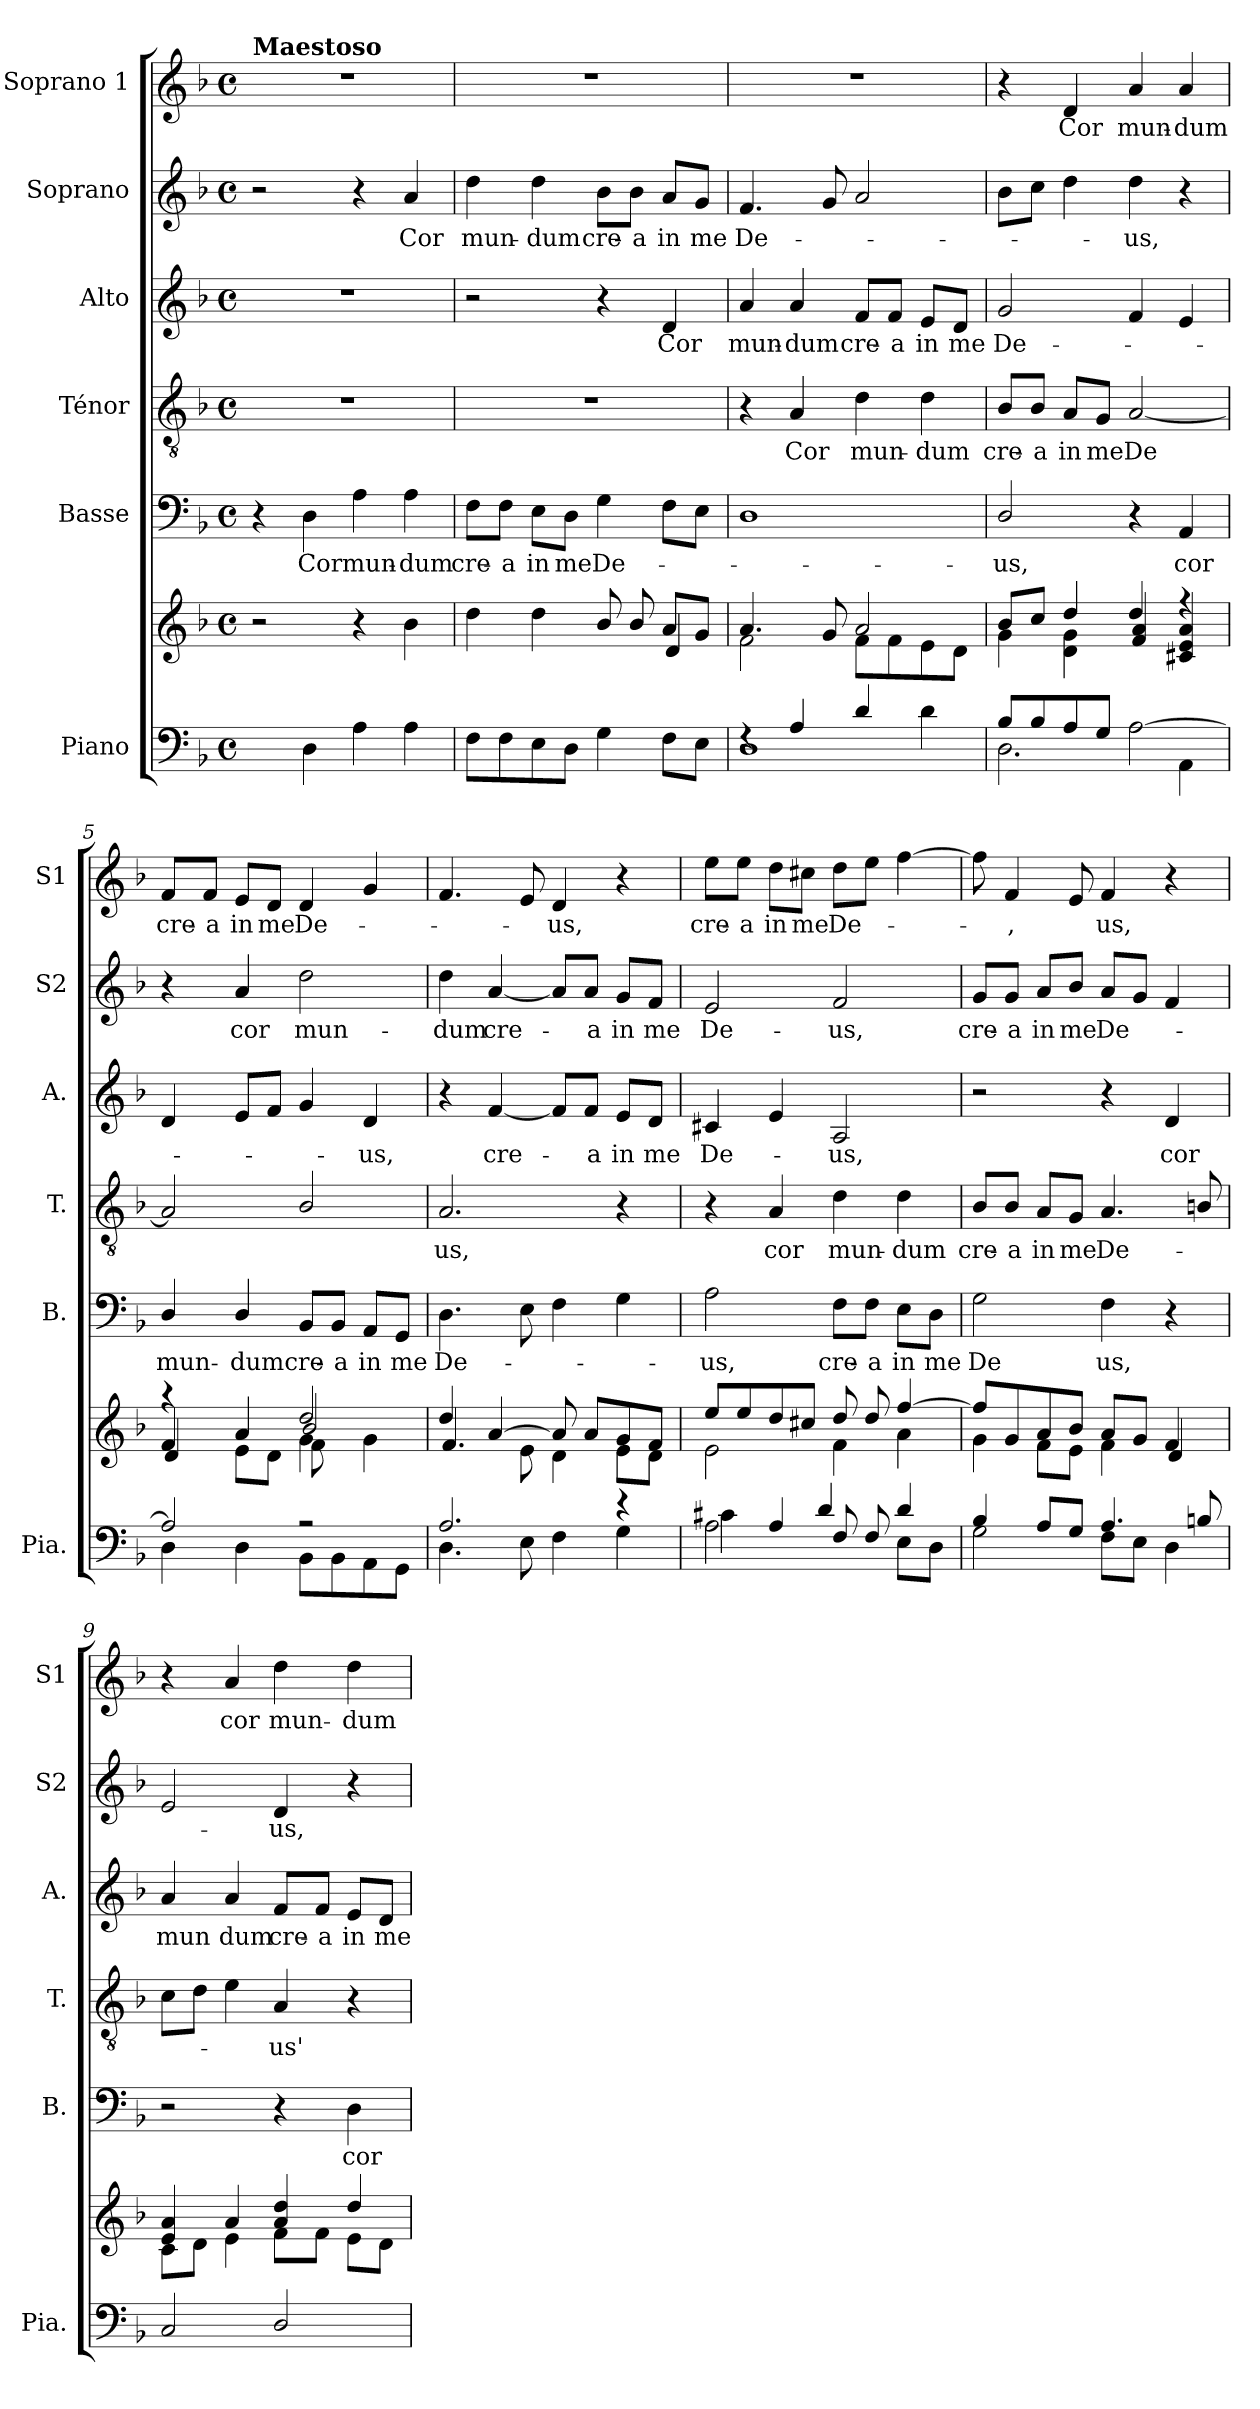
**kern	**kern	**kern	**text	**kern	**text	**kern	**text	**kern	**text	**kern	**text
*part6	*part6	*part5	*part5	*part4	*part4	*part3	*part3	*part2	*part2	*part1	*part1
*staff7	*staff6	*staff5	*staff5	*staff4	*staff4	*staff3	*staff3	*staff2	*staff2	*staff1	*staff1
*I"Piano	*	*I"Basse	*	*I"Ténor	*	*I"Alto	*	*I"Soprano	*	*I"Soprano 1	*
*I'Pia.	*	*I'B.	*	*I'T.	*	*I'A.	*	*I'S2	*	*I'S1	*
*clefF4	*clefG2	*clefF4	*	*clefGv2	*	*clefG2	*	*clefG2	*	*clefG2	*
*k[b-]	*k[b-]	*k[b-]	*	*k[b-]	*	*k[b-]	*	*k[b-]	*	*k[b-]	*
*M4/4	*M4/4	*M4/4	*	*M4/4	*	*M4/4	*	*M4/4	*	*M4/4	*
*met(c)	*met(c)	*met(c)	*	*met(c)	*	*met(c)	*	*met(c)	*	*met(c)	*
*MM80	*MM80	*MM80	*	*MM80	*	*MM80	*	*MM80	*	*MM80	*
=1	=1	=1	=1	=1	=1	=1	=1	=1	=1	=1	=1
!	!	!	!	!	!	!	!	!	!	!LO:TX:a:B:t=Maestoso	!
4ryy	2r	4r	.	1rd	.	1rdd	.	2r	.	1r	.
!	!	!	!LO:LY:b	!	!	!	!	!	!	!	!
4D\	.	4D\	Cor	.	.	.	.	.	.	.	.
!	!	!	!LO:LY:b	!	!	!	!	!	!	!	!
4A\	4r	4A\	mun-	.	.	.	.	4r	.	.	.
!	!	!	!LO:LY:b	!	!	!	!	!	!LO:LY:b	!	!
4A\	4b-\	4A\	-dum	.	.	.	.	4a/	Cor	.	.
=2	=2	=2	=2	=2	=2	=2	=2	=2	=2	=2	=2
*	*^	*	*	*	*	*	*	*	*	*	*
!	!	!	!	!LO:LY:b	!	!	!	!	!	!LO:LY:b	!	!
8F\L	4dd\	2.ryy	8F\L	cre-	1rd	.	2r	.	4dd\	mun-	1rdd	.
!	!	!	!	!LO:LY:b	!	!	!	!	!	!	!	!
8F\	.	.	8F\J	-a	.	.	.	.	.	.	.	.
!	!	!	!	!LO:LY:b	!	!	!	!	!	!LO:LY:b	!	!
8E\	4dd\	.	8E\L	in	.	.	.	.	4dd\	-dum	.	.
!	!	!	!	!LO:LY:b	!	!	!	!	!	!	!	!
8D\J	.	.	8D\J	me	.	.	.	.	.	.	.	.
!	!	!	!	!LO:LY:b	!	!	!	!	!	!LO:LY:b	!	!
4G\	8b-/	.	4G\	De-	.	.	4r	.	8b-\L	cre-	.	.
!	!	!	!	!	!	!	!	!	!	!LO:LY:b	!	!
.	8b-/	.	.	.	.	.	.	.	8b-\J	-a	.	.
!	!	!	!	!	!	!	!	!LO:LY:b	!	!LO:LY:b	!	!
8F\L	8a/L	4d/	8F\L	.	.	.	4d/	Cor	8a/L	in	.	.
!	!	!	!	!	!	!	!	!	!	!LO:LY:b	!	!
8E\J	8g/J	.	8E\J	.	.	.	.	.	8g/J	me	.	.
=3	=3	=3	=3	=3	=3	=3	=3	=3	=3	=3	=3	=3
*^	*	*	*	*	*	*	*	*	*	*	*	*
!	!	!	!	!	!	!	!	!	!LO:LY:b	!	!LO:LY:b	!	!
4rF	1D	4.a/	2f\	1D	.	4r	.	4a/	mun-	4.f/	De-	1rdd	.
!	!	!	!	!	!	!	!LO:LY:b	!	!LO:LY:b	!	!	!	!
4A/	.	.	.	.	.	4A/	-Cor	4a/	-dum	.	.	.	.
.	.	8g/	.	.	.	.	.	.	.	8g/	.	.	.
!	!	!	!	!	!	!	!LO:LY:b	!	!LO:LY:b	!	!	!	!
4d/	.	2a/	8f\L	.	.	4d\	mun-	8f/L	cre--	2a/	.	.	.
!	!	!	!	!	!	!	!	!	!LO:LY:b	!	!	!	!
.	.	.	8f\	.	.	.	.	8f/J	-a	.	.	.	.
!	!	!	!	!	!	!	!LO:LY:b	!	!LO:LY:b	!	!	!	!
4d\	.	.	8e\	.	.	4d\	-dum	8e/L	in	.	.	.	.
!	!	!	!	!	!	!	!	!	!LO:LY:b	!	!	!	!
.	.	.	8d\J	.	.	.	.	8d/J	me	.	.	.	.
=4	=4	=4	=4	=4	=4	=4	=4	=4	=4	=4	=4	=4	=4
!	!	!	!	!	!LO:LY:b	!	!LO:LY:b	!	!LO:LY:b	!	!	!	!
8B-/L	2.D\	8b-/L	4g\	2D/	-us,	8B-/L	cre-	2g/	De-	8b-\L	.	4r	.
!	!	!	!	!	!	!	!LO:LY:b	!	!	!	!	!	!
8B-/	.	8cc/J	.	.	.	8B-/J	-a	.	.	8cc\J	.	.	.
!	!	!	!	!	!	!	!LO:LY:b	!	!	!	!	!	!LO:LY:b
8A/	.	4dd/	4d\ 4g\	.	.	8A/L	in	.	.	4dd\	.	4d/	Cor
!	!	!	!	!	!	!	!LO:LY:b	!	!	!	!	!	!
8G/J	.	.	.	.	.	8G/J	me	.	.	.	.	.	.
!	!	!	!	!	!	!	!LO:LY:b	!	!	!	!LO:LY:b	!	!LO:LY:b
[2A\	.	4dd/	4f/ 4a/	4r	.	[2A/	De	4f/	.	4dd\	-us,	4a/	mun-
!	!	!	!	!	!LO:LY:b	!	!	!	!	!	!	!	!LO:LY:b
.	4AA\	4rff	4c#X/ 4e/ 4a/	4AA/	cor	.	.	4e/	.	4r	.	4a/	-dum
!!LO:PB:g=z
=5	=5	=5	=5	=5	=5	=5	=5	=5	=5	=5	=5	=5	=5
*	*	*^	*^	*	*	*	*	*	*	*	*	*	*
!	!	!	!	!	!	!	!LO:LY:b	!	!	!	!	!	!	!	!LO:LY:b
4D\	2A/]	4raa	4f/	2ryy	4d/	4D/	mun-	2A/]	.	4d/	.	4r	.	8f/L	cre-
!	!	!	!	!	!	!	!	!	!	!	!	!	!	!	!LO:LY:b
.	.	.	.	.	.	.	.	.	.	.	.	.	.	8f/J	-a
!	!	!	!	!	!	!	!LO:LY:b	!	!	!	!	!	!LO:LY:b	!	!LO:LY:b
4D\	.	4a/	4ryy	.	8e\L	4D/	-dum	.	.	8e/L	.	4a/	cor	8e/L	in
!	!	!	!	!	!	!	!	!	!	!	!	!	!	!	!LO:LY:b
.	.	.	.	.	8d\J	.	.	.	.	8f/J	.	.	.	8d/J	me
!	!	!	!	!	!	!	!LO:LY:b	!	!	!	!	!	!LO:LY:b	!	!LO:LY:b
8BB-\L	2rA	2dd/	2b-/	4g\	8f\	8BB-/L	cre-	2B-/	.	4g/	.	2dd\	mun-	4d/	De-
!	!	!	!	!	!	!	!LO:LY:b	!	!	!	!	!	!	!	!
8BB-\	.	.	.	.	4.ryy	8BB-/J	-a	.	.	.	.	.	.	.	.
!	!	!	!	!	!	!	!LO:LY:b	!	!	!	!LO:LY:b	!	!	!	!
8AA\	.	.	.	4g\	.	8AA/L	in	.	.	4d/	-us,	.	.	4g/	.
!	!	!	!	!	!	!	!LO:LY:b	!	!	!	!	!	!	!	!
8GG\J	.	.	.	.	.	8GG/J	me	.	.	.	.	.	.	.	.
*	*	*	*v	*v	*v	*	*	*	*	*	*	*	*	*	*
=6	=6	=6	=6	=6	=6	=6	=6	=6	=6	=6	=6	=6	=6
!	!	!	!	!	!LO:LY:b	!	!LO:LY:b	!	!	!	!LO:LY:b	!	!
2.A/	4.D\	4dd/	4.f/	4.D\	De-	2.A/	us,	4r	.	4dd\	-dum	4.f/	.
!	!	!	!	!	!	!	!	!	!LO:LY:b	!	!LO:LY:b	!	!
.	.	[4a/	.	.	.	.	.	[4f/	cre--	[4a/	cre-	.	.
.	8E\	.	8e\	8E\	.	.	.	.	.	.	.	8e/	.
!	!	!	!	!	!	!	!	!	!	!	!	!	!LO:LY:b
.	4F\	8a/]	4d\	4F\	.	.	.	8f/L]	.	8a/L]	.	4d/	-us,
!	!	!	!	!	!	!	!	!	!LO:LY:b	!	!LO:LY:b	!	!
.	.	8a/L	.	.	.	.	.	8f/J	-a	8a/J	-a	.	.
!	!	!	!	!	!	!	!	!	!LO:LY:b	!	!LO:LY:b	!	!
4r	4G\	8g/	8e\L	4G\	.	4r	.	8e/L	in	8g/L	in	4r	.
!	!	!	!	!	!	!	!	!	!LO:LY:b	!	!LO:LY:b	!	!
.	.	8f/J	8d\J	.	.	.	.	8d/J	me	8f/J	me	.	.
=7	=7	=7	=7	=7	=7	=7	=7	=7	=7	=7	=7	=7	=7
!	!	!	!	!	!LO:LY:b	!	!	!	!LO:LY:b	!	!LO:LY:b	!	!LO:LY:b
2A\	4c#X\	8ee/L	2e\	2A\	-us,	4r	.	4c#X/	De-	2e/	De-	8ee\L	cre-
!	!	!	!	!	!	!	!	!	!	!	!	!	!LO:LY:b
.	.	8ee/	.	.	.	.	.	.	.	.	.	8ee\J	-a
!	!	!	!	!	!	!	!LO:LY:b	!	!	!	!	!	!LO:LY:b
.	4A/	8dd/	.	.	.	4A/	cor	4e/	.	.	.	8dd\L	in
!	!	!	!	!	!	!	!	!	!	!	!	!	!LO:LY:b
.	.	8cc#X/J	.	.	.	.	.	.	.	.	.	8cc#X\J	me
!	!	!	!	!	!LO:LY:b	!	!LO:LY:b	!	!LO:LY:b	!	!LO:LY:b	!	!LO:LY:b
8F/	4d/	8dd/	4f\	8F\L	cre-	4d\	mun-	2A/	-us,	2f/	-us,	8dd\L	De-
!	!	!	!	!	!LO:LY:b	!	!	!	!	!	!	!	!
8F/	.	8dd/	.	8F\J	-a	.	.	.	.	.	.	8ee\J	.
!	!	!	!	!	!LO:LY:b	!	!LO:LY:b	!	!	!	!	!	!
8E\L	4d/	[4ff/	4a\	8E\L	in	4d\	-dum	.	.	.	.	[4ff\	.
!	!	!	!	!	!LO:LY:b	!	!	!	!	!	!	!	!
8D\J	.	.	.	8D\J	me	.	.	.	.	.	.	.	.
=8	=8	=8	=8	=8	=8	=8	=8	=8	=8	=8	=8	=8	=8
!	!	!	!	!	!LO:LY:b	!	!LO:LY:b	!	!	!	!LO:LY:b	!	!
4B-/	2G\	8ff/L]	4g\	2G\	De	8B-/L	cre-	2r	.	8g/L	cre--	8ff\]	.
!	!	!	!	!	!	!	!LO:LY:b	!	!	!	!LO:LY:b	!	!LO:LY:b
.	.	8g/	.	.	.	8B-/J	-a	.	.	8g/J	-a	4f/	-,-
!	!	!	!	!	!	!	!LO:LY:b	!	!	!	!LO:LY:b	!	!
8A/L	.	8a/	8f\L	.	.	8A/L	in	.	.	8a/L	in	.	.
!	!	!	!	!	!	!	!LO:LY:b	!	!	!	!LO:LY:b	!	!LO:LY:b
8G/J	.	8b-/J	8e\J	.	.	8G/J	me	.	.	8b-/J	me	8e/	-_
!	!	!	!	!	!LO:LY:b	!	!LO:LY:b	!	!	!	!LO:LY:b	!	!LO:LY:b
4.A/	8F\L	8a/L	4f\	4F\	us,	4.A/	De-	4r	.	8a/L	De-	4f/	us,
.	8E\J	8g/J	.	.	.	.	.	.	.	8g/J	.	.	.
!	!	!	!	!	!	!	!	!	!LO:LY:b	!	!	!	!
.	4D\	4f/	4d/	4r	.	.	.	4d/	cor	4f/	.	4r	.
8Bn/	.	.	.	.	.	8Bn/	.	.	.	.	.	.	.
*v	*v	*	*	*	*	*	*	*	*	*	*	*	*
!!LO:LB:g=z
=9	=9	=9	=9	=9	=9	=9	=9	=9	=9	=9	=9	=9
!	!	!	!	!	!	!	!	!LO:LY:b	!	!	!	!
2C/	4e/ 4a/	8c\L	2r	.	8c\L	.	4a/	mun	2e/	.	4r	.
.	.	8d\J	.	.	8d\J	.	.	.	.	.	.	.
!	!	!	!	!	!	!	!	!LO:LY:b	!	!	!	!LO:LY:b
.	4a/	4e\	.	.	4e\	.	4a/	dum	.	.	4a/	cor
!	!	!	!	!	!	!LO:LY:b	!	!LO:LY:b	!	!LO:LY:b	!	!LO:LY:b
2D/	4a/ 4dd/	8f\L	4r	.	4A/	-us'	8f/L	cre-	4d/	-us,	4dd\	mun-
!	!	!	!	!	!	!	!	!LO:LY:b	!	!	!	!
.	.	8f\J	.	.	.	.	8f/J	-a	.	.	.	.
!	!	!	!	!LO:LY:b	!	!	!	!LO:LY:b	!	!	!	!LO:LY:b
.	4dd/	8e\L	4D\	cor	4r	.	8e/L	in	4r	.	4dd\	-dum
!	!	!	!	!	!	!	!	!LO:LY:b	!	!	!	!
.	.	8d\J	.	.	.	.	8d/J	me	.	.	.	.
*	*v	*v	*	*	*	*	*	*	*	*	*	*
=	=	=	=	=	=	=	=	=	=	=	=
*-	*-	*-	*-	*-	*-	*-	*-	*-	*-	*-	*-
